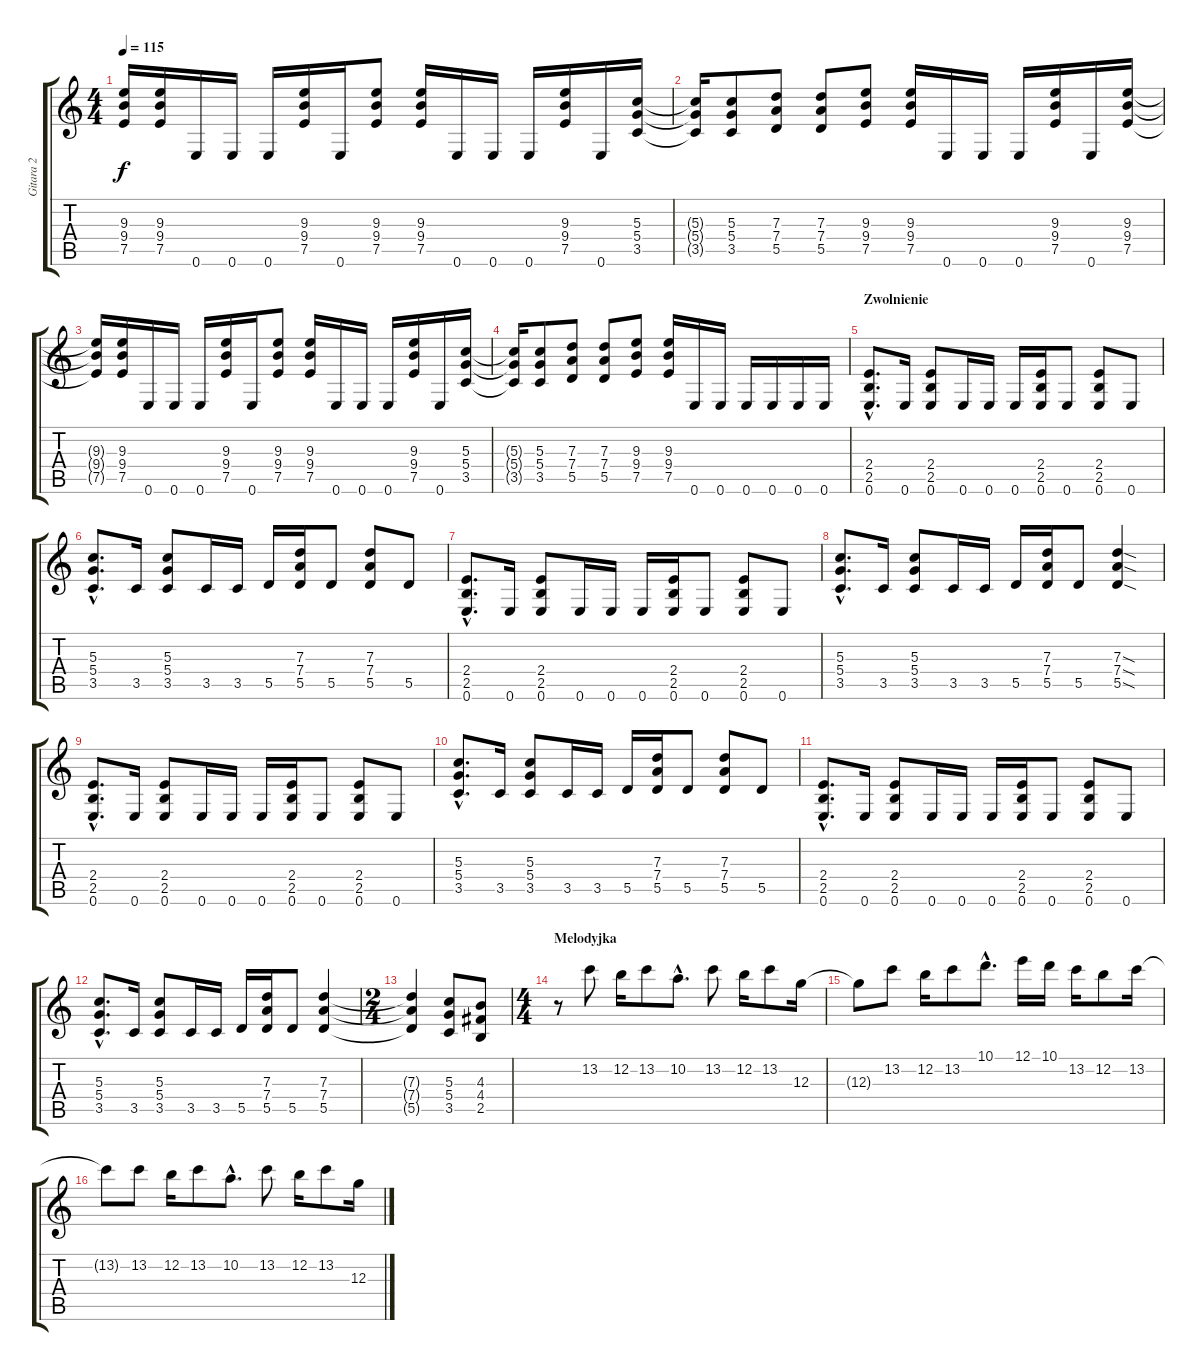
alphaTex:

\track ("Gitara 2" "Gitara 2") {instrument distortionguitar}
\staff {score tabs}
\tuning (E4 B3 G3 D3 A2 E2) {hide}
\ts (4 4)
\tempo 115
\clef g2
\ks c
(9.3{t} 9.4{t} 7.5{t}).16{dy f} (9.3 9.4 7.5).16 0.6.16 0.6.16 0.6.16 (9.3 9.4 7.5).16 0.6.16 (9.3 9.4 7.5).8 (9.3 9.4 7.5).16 0.6.16 0.6.16 0.6.16 (9.3 9.4 7.5).16 0.6.16 (5.3 5.4 3.5).16 |
(5.3{t} 5.4{t} 3.5{t}).16 (5.3 5.4 3.5).8 (7.3 7.4 5.5).8 (7.3 7.4 5.5).8 (9.3 9.4 7.5).8 (9.3 9.4 7.5).16 0.6.16 0.6.16 0.6.16 (9.3 9.4 7.5).16 0.6.16 (9.3 9.4 7.5).16 |
(9.3{t} 9.4{t} 7.5{t}).16 (9.3 9.4 7.5).16 0.6.16 0.6.16 0.6.16 (9.3 9.4 7.5).16 0.6.16 (9.3 9.4 7.5).8 (9.3 9.4 7.5).16 0.6.16 0.6.16 0.6.16 (9.3 9.4 7.5).16 0.6.16 (5.3 5.4 3.5).16 |
(5.3{t} 5.4{t} 3.5{t}).16 (5.3 5.4 3.5).8 (7.3 7.4 5.5).8 (7.3 7.4 5.5).8 (9.3 9.4 7.5).8 (9.3 9.4 7.5).16 0.6.16 0.6.16 0.6.16 0.6.16 0.6.16 0.6.16 |
\section ("" "Zwolnienie")
(2.4{hac} 2.5{hac} 0.6{hac}).8{d} 0.6.16 (2.4 2.5 0.6).8 0.6.16 0.6.16 0.6.16 (2.4 2.5 0.6).16 0.6.8 (2.4 2.5 0.6).8 0.6.8 |
(5.3{hac} 5.4{hac} 3.5{hac}).8{d} 3.5.16 (5.3 5.4 3.5).8 3.5.16 3.5.16 5.5.16 (7.3 7.4 5.5).16 5.5.8 (7.3 7.4 5.5).8 5.5.8 |
(2.4{hac} 2.5{hac} 0.6{hac}).8{d} 0.6.16 (2.4 2.5 0.6).8 0.6.16 0.6.16 0.6.16 (2.4 2.5 0.6).16 0.6.8 (2.4 2.5 0.6).8 0.6.8 |
(5.3{hac} 5.4{hac} 3.5{hac}).8{d} 3.5.16 (5.3 5.4 3.5).8 3.5.16 3.5.16 5.5.16 (7.3 7.4 5.5).16 5.5.8 (7.3{sod} 7.4{sod} 5.5{sod}).4 |
(2.4{hac} 2.5{hac} 0.6{hac}).8{d} 0.6.16 (2.4 2.5 0.6).8 0.6.16 0.6.16 0.6.16 (2.4 2.5 0.6).16 0.6.8 (2.4 2.5 0.6).8 0.6.8 |
(5.3{hac} 5.4{hac} 3.5{hac}).8{d} 3.5.16 (5.3 5.4 3.5).8 3.5.16 3.5.16 5.5.16 (7.3 7.4 5.5).16 5.5.8 (7.3 7.4 5.5).8 5.5.8 |
(2.4{hac} 2.5{hac} 0.6{hac}).8{d} 0.6.16 (2.4 2.5 0.6).8 0.6.16 0.6.16 0.6.16 (2.4 2.5 0.6).16 0.6.8 (2.4 2.5 0.6).8 0.6.8 |
(5.3{hac} 5.4{hac} 3.5{hac}).8{d} 3.5.16 (5.3 5.4 3.5).8 3.5.16 3.5.16 5.5.16 (7.3 7.4 5.5).16 5.5.8 (7.3 7.4 5.5).4 |
\ts (2 4)
(7.3{t} 7.4{t} 5.5{t}).4 (5.3 5.4 3.5).8 (4.3 4.4 2.5).8 |
\ts (4 4)
\section ("" "Melodyjka")
r.8 13.2.8 12.2.16 13.2.8 10.2{hac}.8{d} 13.2.8 12.2.16 13.2.8 12.3.16 |
12.3{t}.8 13.2.8 12.2.16 13.2.8 10.1{hac}.8{d} 12.1.16 10.1.16 13.2.16 12.2.8 13.2.16 |
13.2{t}.8 13.2.8 12.2.16 13.2.8 10.2{hac}.8{d} 13.2.8 12.2.16 13.2.8 12.3.16
